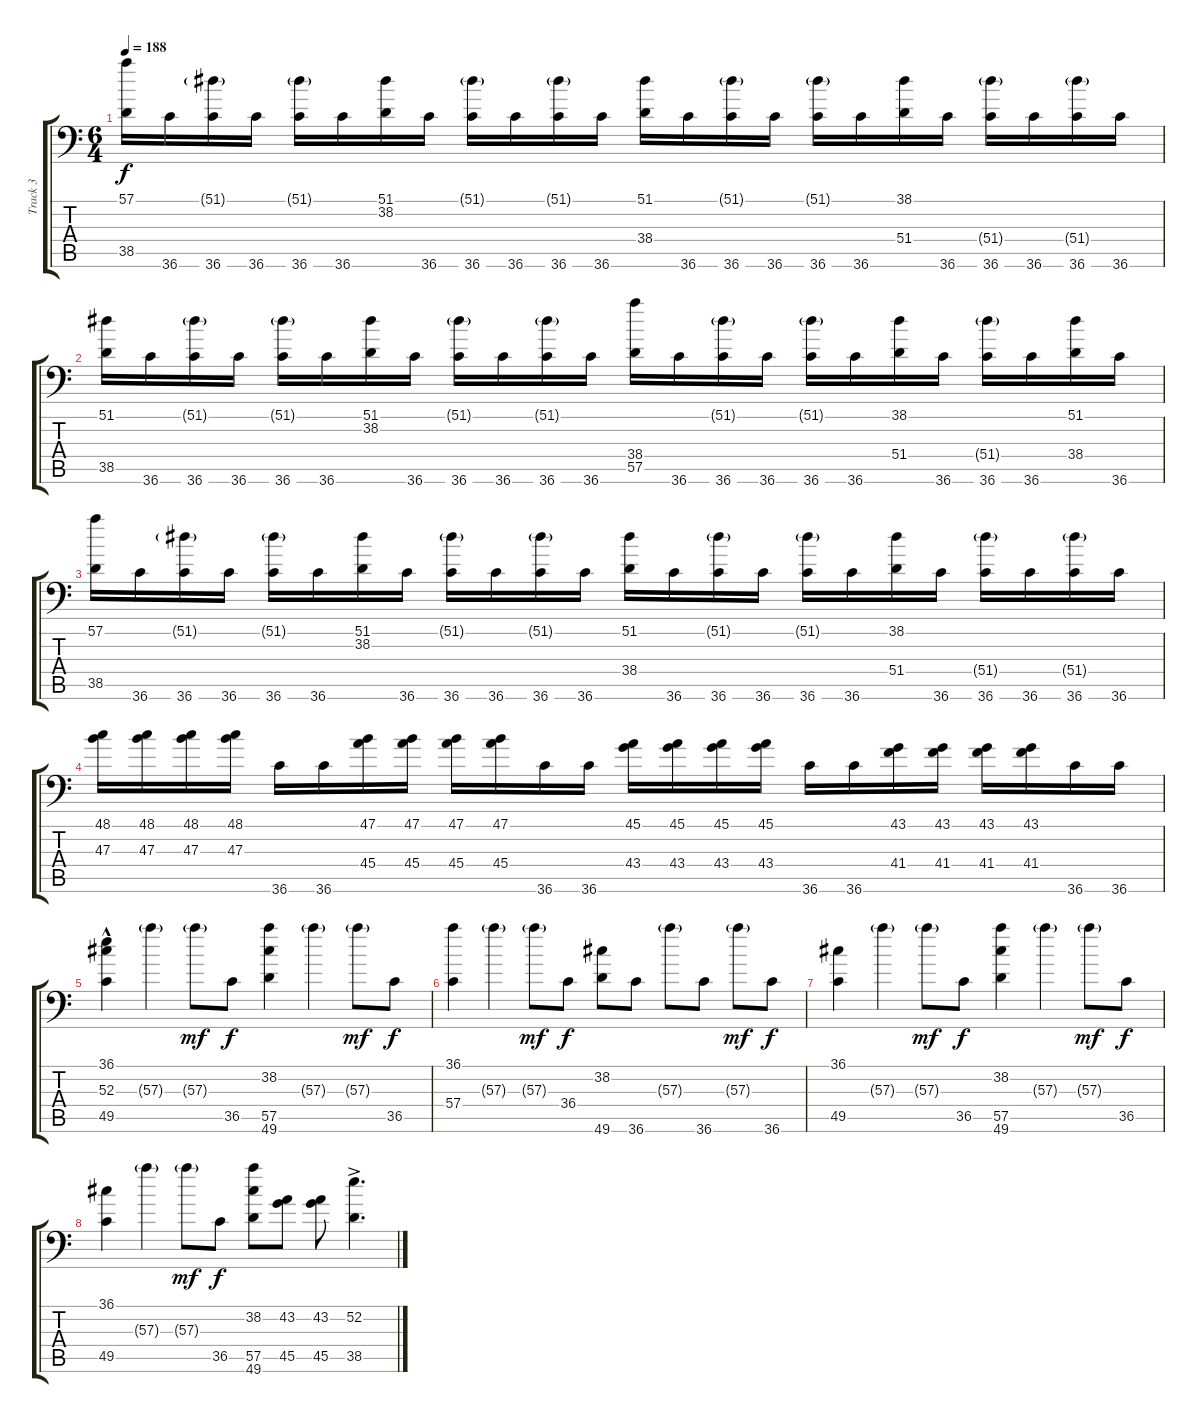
\track ("Track 3" "Track 3") {instrument acousticgrandpiano}
\staff {score tabs}
\tuning (C-1 C-1 C-1 C-1 C-1 C-1) {hide}
\ts (6 4)
\tempo 188
\clef f4
\ks c
(57.1 38.5).16{dy f} 36.6.16 (51.1{g} 36.6).16 36.6.16 (51.1{g} 36.6).16 36.6.16 (51.1 38.2).16 36.6.16 (51.1{g} 36.6).16 36.6.16 (51.1{g} 36.6).16 36.6.16 (51.1 38.4).16 36.6.16 (51.1{g} 36.6).16 36.6.16 (51.1{g} 36.6).16 36.6.16 (38.1 51.4).16 36.6.16 (51.4{g} 36.6).16 36.6.16 (51.4{g} 36.6).16 36.6.16 |
(51.1 38.5).16 36.6.16 (51.1{g} 36.6).16 36.6.16 (51.1{g} 36.6).16 36.6.16 (51.1 38.2).16 36.6.16 (51.1{g} 36.6).16 36.6.16 (51.1{g} 36.6).16 36.6.16 (38.4 57.5).16 36.6.16 (51.1{g} 36.6).16 36.6.16 (51.1{g} 36.6).16 36.6.16 (38.1 51.4).16 36.6.16 (51.4{g} 36.6).16 36.6.16 (51.1 38.4).16 36.6.16 |
(57.1 38.5).16 36.6.16 (51.1{g} 36.6).16 36.6.16 (51.1{g} 36.6).16 36.6.16 (51.1 38.2).16 36.6.16 (51.1{g} 36.6).16 36.6.16 (51.1{g} 36.6).16 36.6.16 (51.1 38.4).16 36.6.16 (51.1{g} 36.6).16 36.6.16 (51.1{g} 36.6).16 36.6.16 (38.1 51.4).16 36.6.16 (51.4{g} 36.6).16 36.6.16 (51.4{g} 36.6).16 36.6.16 |
(48.1 47.3).16 (48.1 47.3).16 (48.1 47.3).16 (48.1 47.3).16 36.6.16 36.6.16 (47.1 45.4).16 (47.1 45.4).16 (47.1 45.4).16 (47.1 45.4).16 36.6.16 36.6.16 (45.1 43.4).16 (45.1 43.4).16 (45.1 43.4).16 (45.1 43.4).16 36.6.16 36.6.16 (43.1 41.4).16 (43.1 41.4).16 (43.1 41.4).16 (43.1 41.4).16 36.6.16 36.6.16 |
(36.1 52.3{hac} 49.5).4 57.3{g}.4 57.3{g}.8{dy mf} 36.5.8{dy f} (38.2 57.5 49.6).4 57.3{g}.4 57.3{g}.8{dy mf} 36.5.8{dy f} |
(36.1 57.4).4 57.3{g}.4 57.3{g}.8{dy mf} 36.4.8{dy f} (38.2 49.6).8 36.6.8 57.3{g}.8 36.6.8 57.3{g}.8{dy mf} 36.6.8{dy f} |
(36.1 49.5).4 57.3{g}.4 57.3{g}.8{dy mf} 36.5.8{dy f} (38.2 57.5 49.6).4 57.3{g}.4 57.3{g}.8{dy mf} 36.5.8{dy f} |
(36.1 49.5).4 57.3{g}.4 57.3{g}.8{dy mf} 36.5.8{dy f} (38.2 57.5 49.6).8 (43.2 45.5).8 (43.2 45.5).8 (52.2{ac} 38.5).4{d}
